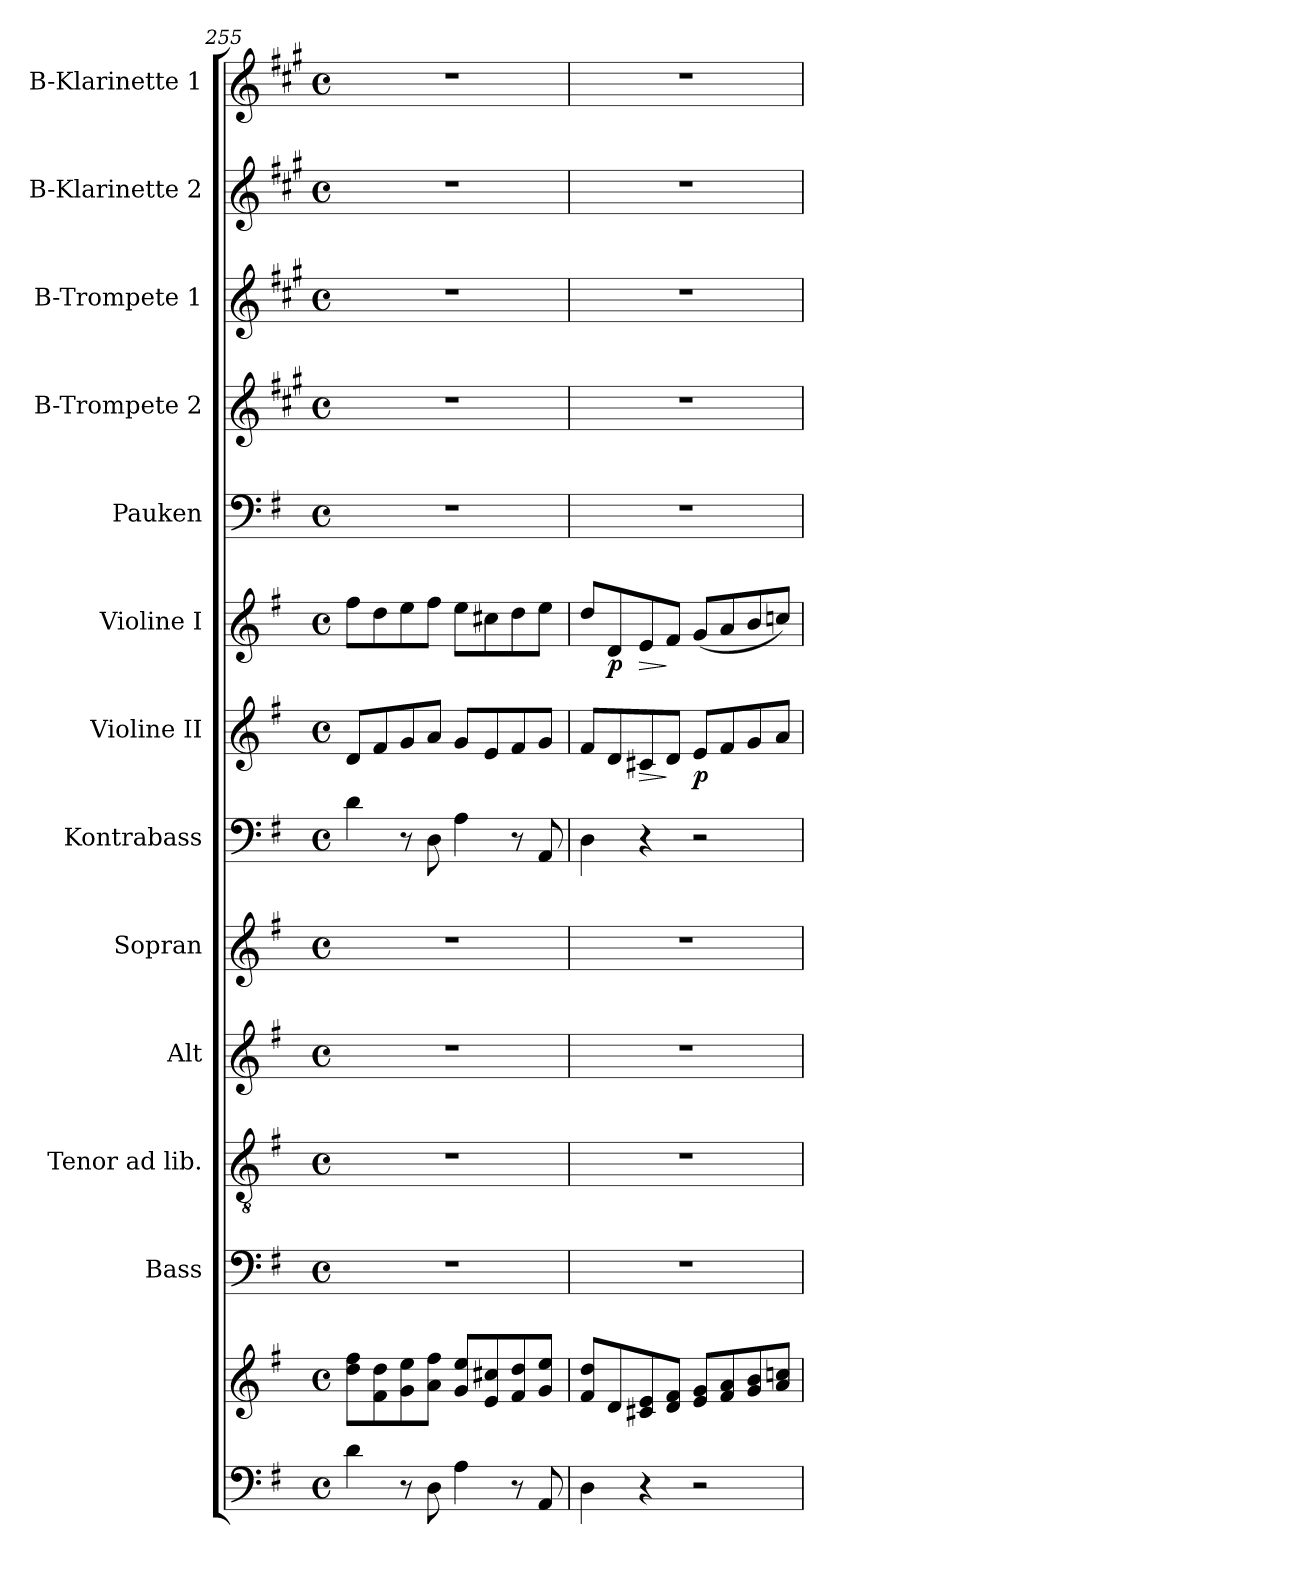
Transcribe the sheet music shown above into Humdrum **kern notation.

**kern	**kern	**kern	**kern	**kern	**kern	**kern	**kern	**dynam	**kern	**dynam	**kern	**kern	**kern	**kern	**kern
*part13	*part13	*part12	*part11	*part10	*part9	*part8	*part7	*part7	*part6	*part6	*part5	*part4	*part3	*part2	*part1
*staff14	*staff13	*staff12	*staff11	*staff10	*staff9	*staff8	*staff7	*staff7	*staff6	*staff6	*staff5	*staff4	*staff3	*staff2	*staff1
*	*	*I"Bass	*I"Tenor ad lib.	*I"Alt	*I"Sopran	*I"Kontrabass	*I"Violine II	*	*I"Violine I	*	*I"Pauken	*I"B-Trompete 2	*I"B-Trompete 1	*I"B-Klarinette 2	*I"B-Klarinette 1
*	*	*I'B.	*I'T.	*I'A.	*I'S.	*I'Kb.	*I'Vl. II	*	*I'Vl. I	*	*I'Pk.	*I'Trp. 2	*I'Trp. 1	*I'B Kl. 2	*I'B Kl. 1
!!LO:PB:g=z
*clefF4	*clefG2	*clefF4	*clefGv2	*clefG2	*clefG2	*clefF4	*clefG2	*	*clefG2	*	*clefF4	*clefG2	*clefG2	*clefG2	*clefG2
*	*	*	*	*	*	*ITrd7c12	*	*	*	*	*	*ITrd1c2	*ITrd1c2	*ITrd1c2	*ITrd1c2
*k[f#]	*k[f#]	*k[f#]	*k[f#]	*k[f#]	*k[f#]	*k[f#]	*k[f#]	*	*k[f#]	*	*k[f#]	*k[f#]	*k[f#]	*k[f#]	*k[f#]
*G:	*G:	*G:	*G:	*G:	*G:	*G:	*G:	*	*G:	*	*G:	*G:	*G:	*G:	*G:
*M4/4	*M4/4	*M4/4	*M4/4	*M4/4	*M4/4	*M4/4	*M4/4	*	*M4/4	*	*M4/4	*M4/4	*M4/4	*M4/4	*M4/4
*met(c)	*met(c)	*met(c)	*met(c)	*met(c)	*met(c)	*met(c)	*met(c)	*	*met(c)	*	*met(c)	*met(c)	*met(c)	*met(c)	*met(c)
=255	=255	=255	=255	=255	=255	=255	=255	=255	=255	=255	=255	=255	=255	=255	=255
4d\	8dd\ 8ff#\L	1r	1r	1r	1r	4D\	8d/L	.	8ff#\L	.	1r	1r	1r	1r	1r
.	8f#\ 8dd\	.	.	.	.	.	8f#/	.	8dd\	.	.	.	.	.	.
8r	8g\ 8ee\	.	.	.	.	8r	8g/	.	8ee\	.	.	.	.	.	.
8D\	8a\ 8ff#\J	.	.	.	.	8DD\	8a/J	.	8ff#\J	.	.	.	.	.	.
4A\	8g/ 8ee/L	.	.	.	.	4AA\	8g/L	.	8ee\L	.	.	.	.	.	.
.	8e/ 8cc#X/	.	.	.	.	.	8e/	.	8cc#X\	.	.	.	.	.	.
8r	8f#/ 8dd/	.	.	.	.	8r	8f#/	.	8dd\	.	.	.	.	.	.
8AA/	8g/ 8ee/J	.	.	.	.	8AAA/	8g/J	.	8ee\J	.	.	.	.	.	.
=256	=256	=256	=256	=256	=256	=256	=256	=256	=256	=256	=256	=256	=256	=256	=256
4D\	8f#/ 8dd/L	1r	1r	1r	1r	4DD\	8f#/L	.	8dd/L	.	1r	1r	1r	1r	1r
!	!	!	!	!	!	!	!	!	!	!LO:DY:b	!	!	!	!	!
.	8d/	.	.	.	.	.	8d/	.	8d/	p	.	.	.	.	.
!	!	!	!	!	!	!	!	!LO:HP:b	!	!LO:HP:b	!	!	!	!	!
4r	8c#X/ 8e/	.	.	.	.	4r	8c#X/	>	8e/	>	.	.	.	.	.
.	8d/ 8f#/J	.	.	.	.	.	8d/J	]	8f#/J	]	.	.	.	.	.
!	!	!	!	!	!	!	!	!LO:DY:b	!	!	!	!	!	!	!
2r	8e/ 8g/L	.	.	.	.	2r	8e/L	p	(<8g/L	.	.	.	.	.	.
.	8f#/ 8a/	.	.	.	.	.	8f#/	.	8a/	.	.	.	.	.	.
.	8g/ 8b/	.	.	.	.	.	8g/	.	8b/	.	.	.	.	.	.
.	8a/ 8ccn/J	.	.	.	.	.	8a/J	.	8ccn/J)	.	.	.	.	.	.
=	=	=	=	=	=	=	=	=	=	=	=	=	=	=	=
*-	*-	*-	*-	*-	*-	*-	*-	*-	*-	*-	*-	*-	*-	*-	*-
